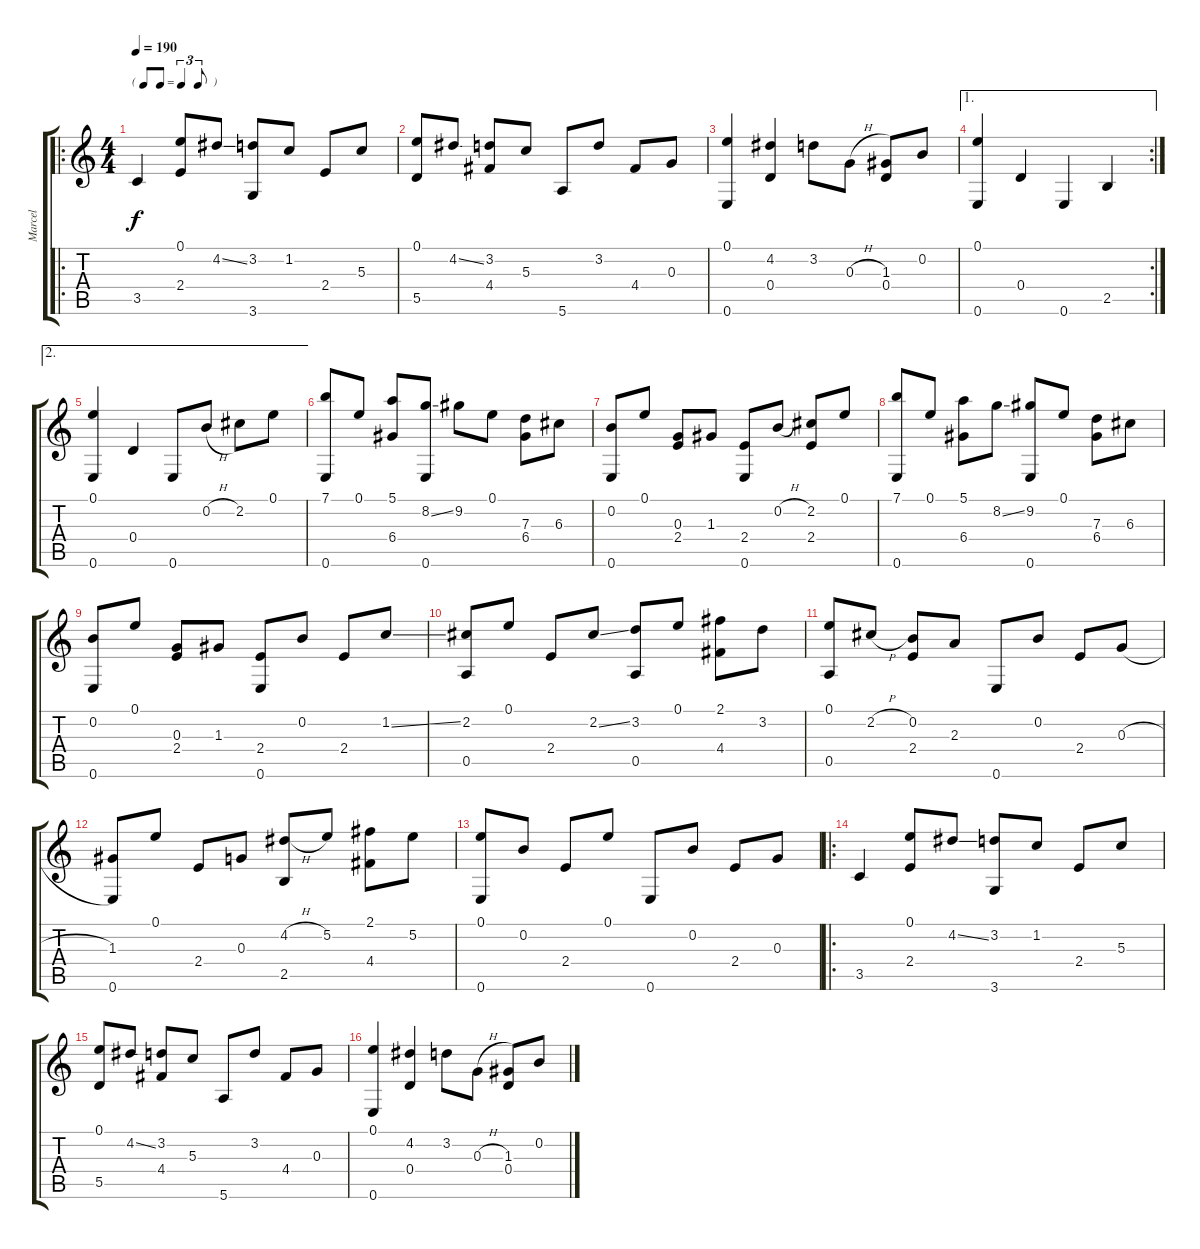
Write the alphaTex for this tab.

\track ("Marcel" "Marcel") {instrument acousticguitarsteel}
\staff {score tabs}
\tuning (E4 B3 G3 D3 A2 E2) {hide}
\ro
\ts (4 4)
\tf triplet8th
\tempo 190
\clef g2
\ks c
3.5.4{dy f} (0.1 2.4).8 4.2{ss}.8 (3.2 3.6).8 1.2.8 2.4.8 5.3.8 |
(0.1 5.5).8 4.2{ss}.8 (3.2 4.4).8 5.3.8 5.6.8 3.2.8 4.4.8 0.3.8 |
(0.1 0.6).4 (4.2 0.4).4 3.2.8 0.3{h}.8 (1.3 0.4).8 0.2.8 |
\ae 1
\rc 2
(0.1 0.6).4 0.4.4 0.6.4 2.5.4 |
\ae 2
(0.1 0.6).4 0.4.4 0.6.8 0.2{h}.8 2.2.8 0.1.8 |
(7.1 0.6).8 0.1.8 (5.1 6.4).8 (8.2{ss} 0.6).8 9.2.8 0.1.8 (7.3 6.4).8 6.3.8 |
(0.2 0.6).8 0.1.8 (0.3 2.4).8 1.3.8 (2.4 0.6).8 0.2{h}.8 (2.2 2.4).8 0.1.8 |
(7.1 0.6).8 0.1.8 (5.1 6.4).8 8.2{ss}.8 (9.2 0.6).8 0.1.8 (7.3 6.4).8 6.3.8 |
(0.2 0.6).8 0.1.8 (0.3 2.4).8 1.3.8 (2.4 0.6).8 0.2.8 2.4.8 1.2{ss}.8 |
(2.2 0.5).8 0.1.8 2.4.8 2.2{ss}.8 (3.2 0.5).8 0.1.8 (2.1 4.4).8 3.2.8 |
(0.1 0.5).8 2.2{h}.8 (0.2 2.4).8 2.3.8 0.6.8 0.2.8 2.4.8 0.3{h}.8 |
(1.3 0.6).8 0.1.8 2.4.8 0.3.8 (4.2{h} 2.5).8 5.2.8 (2.1 4.4).8 5.2.8 |
(0.1 0.6).8 0.2.8 2.4.8 0.1.8 0.6.8 0.2.8 2.4.8 0.3.8 |
\ro
3.5.4 (0.1 2.4).8 4.2{ss}.8 (3.2 3.6).8 1.2.8 2.4.8 5.3.8 |
(0.1 5.5).8 4.2{ss}.8 (3.2 4.4).8 5.3.8 5.6.8 3.2.8 4.4.8 0.3.8 |
(0.1 0.6).4 (4.2 0.4).4 3.2.8 0.3{h}.8 (1.3 0.4).8 0.2.8
